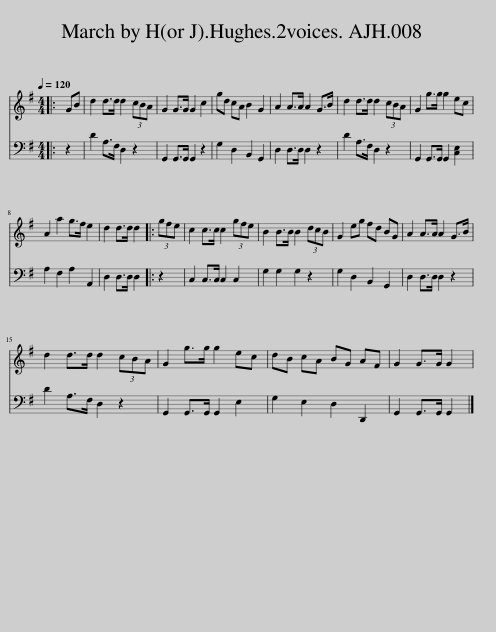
X:1
%%score 1 2
L:1/8
Q:1/4=120
M:4/4
I:linebreak $
K:G
V:1 treble
V:2 bass
V:1
|: GB | d2 d>d d2 (3cBA | G2 G>G G2 c2 | gd cA B2 G2 | A2 A>A A2 G>B | %5
 d2 d>d d2 (3cBA | G2 g>g g2 ec |$ A2 a2 g>f e2 | d2 d>d d2 |: (3gfe | %10
 c2 c>c c2 (3gfe | B2 B>B B2 (3dcB | G2 eg fd BG | A2 A>A A2 G>B |$ d2 d>d d2 (3cBA | %15
 G2 g>g g2 ec | dB cA BG AF | G2 G>G G2 | %18
V:2
|: z2 | D2 A,>F, D,2 z2 | G,,2 G,,>G,, G,,2 z2 | G,2 D,2 B,,2 G,,2 | D,2 D,>D, D,2 z2 | %5
 D2 A,>F, D,2 z2 | G,,2 G,,>G,, G,,2 [C,E,]2 |$ A,2 F,2 A,2 A,,2 | D,2 D,>D, D,2 |: z2 | %10
 C,2 C,>C, C,2 C,2 | G,2 G,2 G,2 z2 | G,2 D,2 B,,2 G,,2 | D,2 D,>D, D,2 z2 |$ D2 A,>F, D,2 z2 | %15
 G,,2 G,,>G,, G,,2 E,2 | G,2 E,2 D,2 D,,2 | G,,2 G,,>G,, G,,2 | %18
